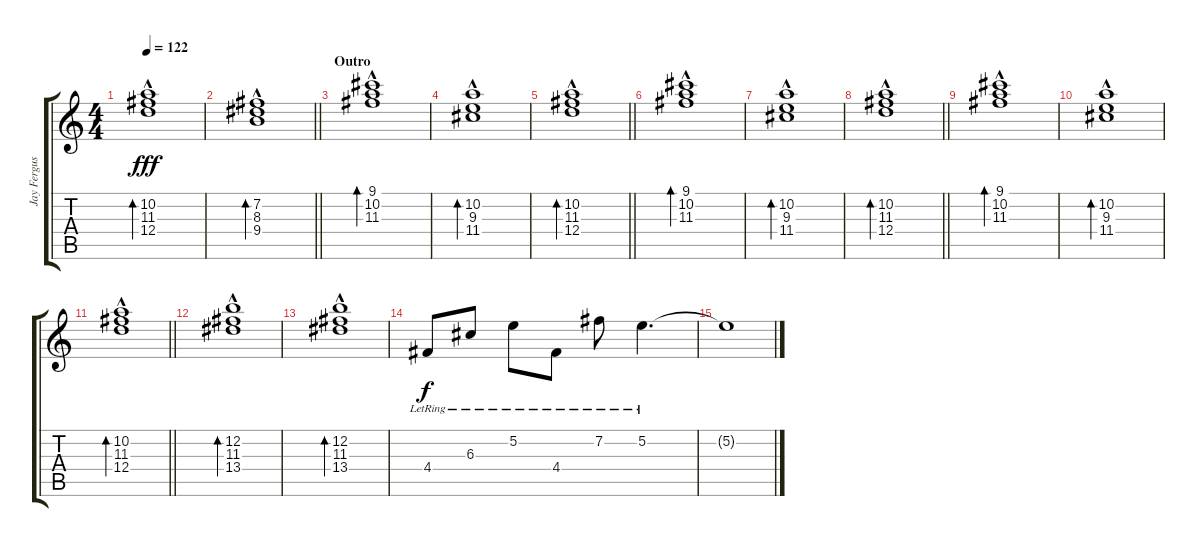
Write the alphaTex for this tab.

\track ("Jay Ferguson" "Jay Fergus") {instrument electricguitarclean}
\staff {score tabs}
\tuning (E4 B3 G3 D3 A2 E2) {hide}
\ts (4 4)
\tempo 122
\clef g2
\ks c
(10.2{hac} 11.3{hac} 12.4{hac}).1{bd 240 dy fff} |
\barLineRight lightlight
(7.2{hac} 8.3{hac} 9.4{hac}).1{bd 240} |
\section ("" "Outro")
(9.1{hac} 10.2{hac} 11.3{hac}).1{bd 240} |
(10.2{hac} 9.3{hac} 11.4{hac}).1{bd 240} |
\barLineRight lightlight
(10.2{hac} 11.3{hac} 12.4{hac}).1{bd 240} |
\section ("" "")
(9.1{hac} 10.2{hac} 11.3{hac}).1{bd 240} |
(10.2{hac} 9.3{hac} 11.4{hac}).1{bd 240} |
\barLineRight lightlight
(10.2{hac} 11.3{hac} 12.4{hac}).1{bd 240} |
\section ("" "")
(9.1{hac} 10.2{hac} 11.3{hac}).1{bd 240} |
(10.2{hac} 9.3{hac} 11.4{hac}).1{bd 240} |
\barLineRight lightlight
(10.2{hac} 11.3{hac} 12.4{hac}).1{bd 240} |
\section ("" "")
(12.2{hac} 11.3{hac} 13.4{hac}).1{bd 240} |
(12.2{hac} 11.3{hac} 13.4{hac}).1{bd 240} |
4.4{lr}.8{dy f} 6.3{lr}.8 5.2{lr}.8 4.4{lr}.8 7.2{lr}.8 5.2{lr}.4{d} |
5.2{t}.1
